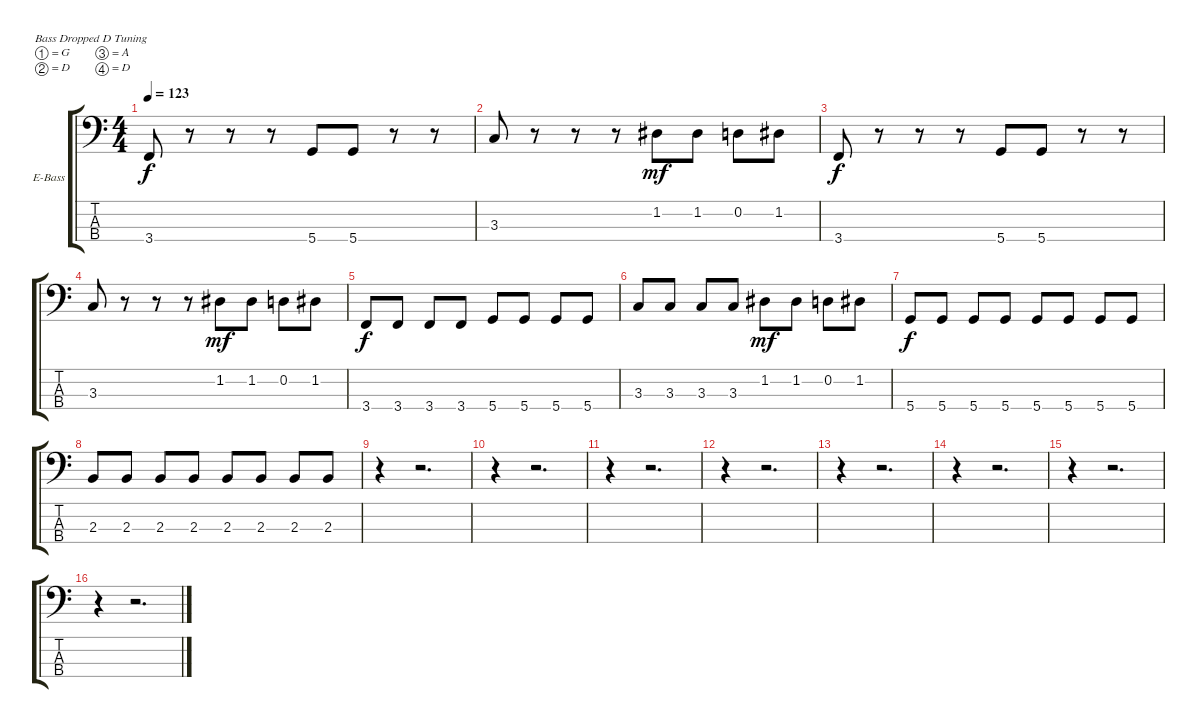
\bracketExtendMode groupsimilarinstruments
\firstSystemTrackNameOrientation horizontal
\otherSystemsTrackNameOrientation horizontal
\track ("Bass" "E-Bass") {instrument electricbassfinger}
\staff {score tabs}
\tuning (G2 D2 A1 D1)
\ts (4 4)
\tempo 123
\clef f4
\ks c
3.4.8{dy f} r.8 r.8 r.8 5.4.8 5.4.8 r.8 r.8 |
3.3.8 r.8 r.8 r.8 1.2.8{dy mf} 1.2.8 0.2.8 1.2.8 |
3.4.8{dy f} r.8 r.8 r.8 5.4.8 5.4.8 r.8 r.8 |
3.3.8 r.8 r.8 r.8 1.2.8{dy mf} 1.2.8 0.2.8 1.2.8 |
3.4.8{dy f} 3.4.8 3.4.8 3.4.8 5.4.8 5.4.8 5.4.8 5.4.8 |
3.3.8 3.3.8 3.3.8 3.3.8 1.2.8{dy mf} 1.2.8 0.2.8 1.2.8 |
5.4.8{dy f} 5.4.8 5.4.8 5.4.8 5.4.8 5.4.8 5.4.8 5.4.8 |
2.3.8 2.3.8 2.3.8 2.3.8 2.3.8 2.3.8 2.3.8 2.3.8 |
r.4 r.2{d} |
r.4 r.2{d} |
r.4 r.2{d} |
r.4 r.2{d} |
r.4 r.2{d} |
r.4 r.2{d} |
r.4 r.2{d} |
r.4 r.2{d}
